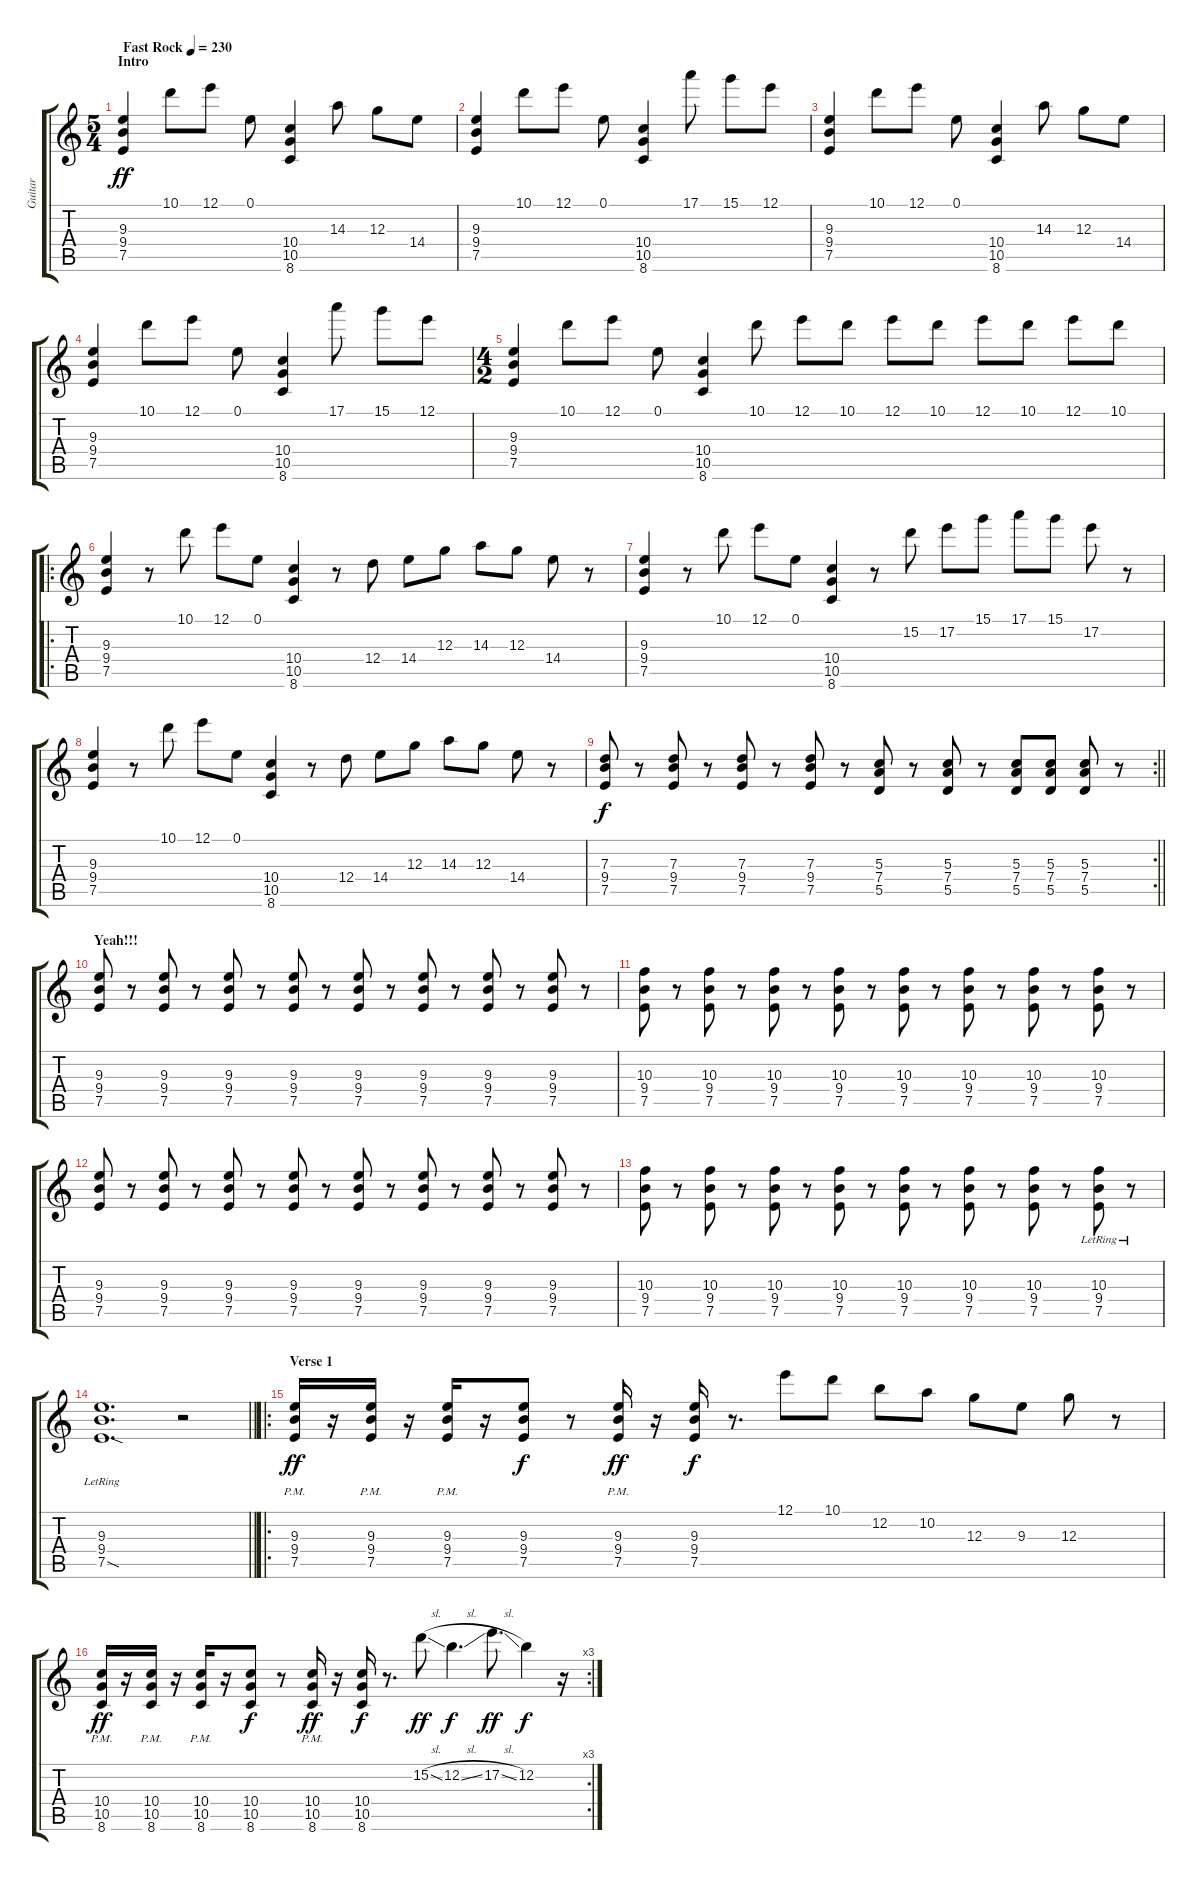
\track ("Guitar" "Guitar") {instrument distortionguitar}
\staff {score tabs}
\tuning (E4 B3 G3 D3 A2 E2) {hide}
\ts (5 4)
\section ("" "Intro")
\tempo (230 "Fast Rock")
\clef g2
\ks c
(9.3 9.4 7.5).4{dy ff instrument distortionguitar} 10.1.8 12.1.8 0.1.8 (10.4 10.5 8.6).4 14.3.8 12.3.8 14.4.8 |
(9.3 9.4 7.5).4 10.1.8 12.1.8 0.1.8 (10.4 10.5 8.6).4 17.1.8 15.1.8 12.1.8 |
(9.3 9.4 7.5).4 10.1.8 12.1.8 0.1.8 (10.4 10.5 8.6).4 14.3.8 12.3.8 14.4.8 |
(9.3 9.4 7.5).4 10.1.8 12.1.8 0.1.8 (10.4 10.5 8.6).4 17.1.8 15.1.8 12.1.8 |
\ts (4 2)
(9.3 9.4 7.5).4 10.1.8 12.1.8 0.1.8 (10.4 10.5 8.6).4 10.1.8 12.1.8 10.1.8 12.1.8 10.1.8 12.1.8 10.1.8 12.1.8 10.1.8 |
\ro
(9.3 9.4 7.5).4 r.8 10.1.8 12.1.8 0.1.8 (10.4 10.5 8.6).4 r.8 12.4.8 14.4.8 12.3.8 14.3.8 12.3.8 14.4.8 r.8 |
(9.3 9.4 7.5).4 r.8 10.1.8 12.1.8 0.1.8 (10.4 10.5 8.6).4 r.8 15.2.8 17.2.8 15.1.8 17.1.8 15.1.8 17.2.8 r.8 |
(9.3 9.4 7.5).4 r.8 10.1.8 12.1.8 0.1.8 (10.4 10.5 8.6).4 r.8 12.4.8 14.4.8 12.3.8 14.3.8 12.3.8 14.4.8 r.8 |
\rc 2
\barLineRight lightlight
(7.3 9.4 7.5).8{dy f} r.8 (7.3 9.4 7.5).8 r.8 (7.3 9.4 7.5).8 r.8 (7.3 9.4 7.5).8 r.8 (5.3 7.4 5.5).8 r.8 (5.3 7.4 5.5).8 r.8 (5.3 7.4 5.5).8 (5.3 7.4 5.5).8 (5.3 7.4 5.5).8 r.8 |
\section ("" "Yeah!!!")
(9.3 9.4 7.5).8 r.8 (9.3 9.4 7.5).8 r.8 (9.3 9.4 7.5).8 r.8 (9.3 9.4 7.5).8 r.8 (9.3 9.4 7.5).8 r.8 (9.3 9.4 7.5).8 r.8 (9.3 9.4 7.5).8 r.8 (9.3 9.4 7.5).8 r.8 |
(10.3 9.4 7.5).8 r.8 (10.3 9.4 7.5).8 r.8 (10.3 9.4 7.5).8 r.8 (10.3 9.4 7.5).8 r.8 (10.3 9.4 7.5).8 r.8 (10.3 9.4 7.5).8 r.8 (10.3 9.4 7.5).8 r.8 (10.3 9.4 7.5).8 r.8 |
(9.3 9.4 7.5).8 r.8 (9.3 9.4 7.5).8 r.8 (9.3 9.4 7.5).8 r.8 (9.3 9.4 7.5).8 r.8 (9.3 9.4 7.5).8 r.8 (9.3 9.4 7.5).8 r.8 (9.3 9.4 7.5).8 r.8 (9.3 9.4 7.5).8 r.8 |
(10.3 9.4 7.5).8 r.8 (10.3 9.4 7.5).8 r.8 (10.3 9.4 7.5).8 r.8 (10.3 9.4 7.5).8 r.8 (10.3 9.4 7.5).8 r.8 (10.3 9.4 7.5).8 r.8 (10.3 9.4 7.5).8 r.8 (10.3{lr} 9.4{lr} 7.5).8 r.8 |
\barLineRight lightlight
(9.3 9.4 7.5{sod lr}).1{d} r.2 |
\ro
\section ("" "Verse 1")
(9.3{pm} 9.4{pm} 7.5{pm}).16{dy ff} r.16 (9.3{pm} 9.4{pm} 7.5{pm}).16 r.16 (9.3{pm} 9.4{pm} 7.5{pm}).16 r.16 (9.3 9.4 7.5).8{dy f} r.8 (9.3{pm} 9.4{pm} 7.5{pm}).16{dy ff} r.16 (9.3 9.4 7.5).16{dy f} r.8{d} 12.1.8 10.1.8 12.2.8 10.2.8 12.3.8 9.3.8 12.3.8 r.8 |
\rc 3
(10.4 10.5 8.6{pm}).16{dy ff} r.16 (10.4 10.5 8.6{pm}).16 r.16 (10.4 10.5 8.6{pm}).16 r.16 (10.4 10.5 8.6).8{dy f} r.8 (10.4 10.5 8.6{pm}).16{dy ff} r.16 (10.4 10.5 8.6).16{dy f} r.8{d} 15.2{sl}.8{dy ff} 12.2{sl}.4{d dy f} 17.2{sl}.8{d dy ff} 12.2.4{dy f} r.16
